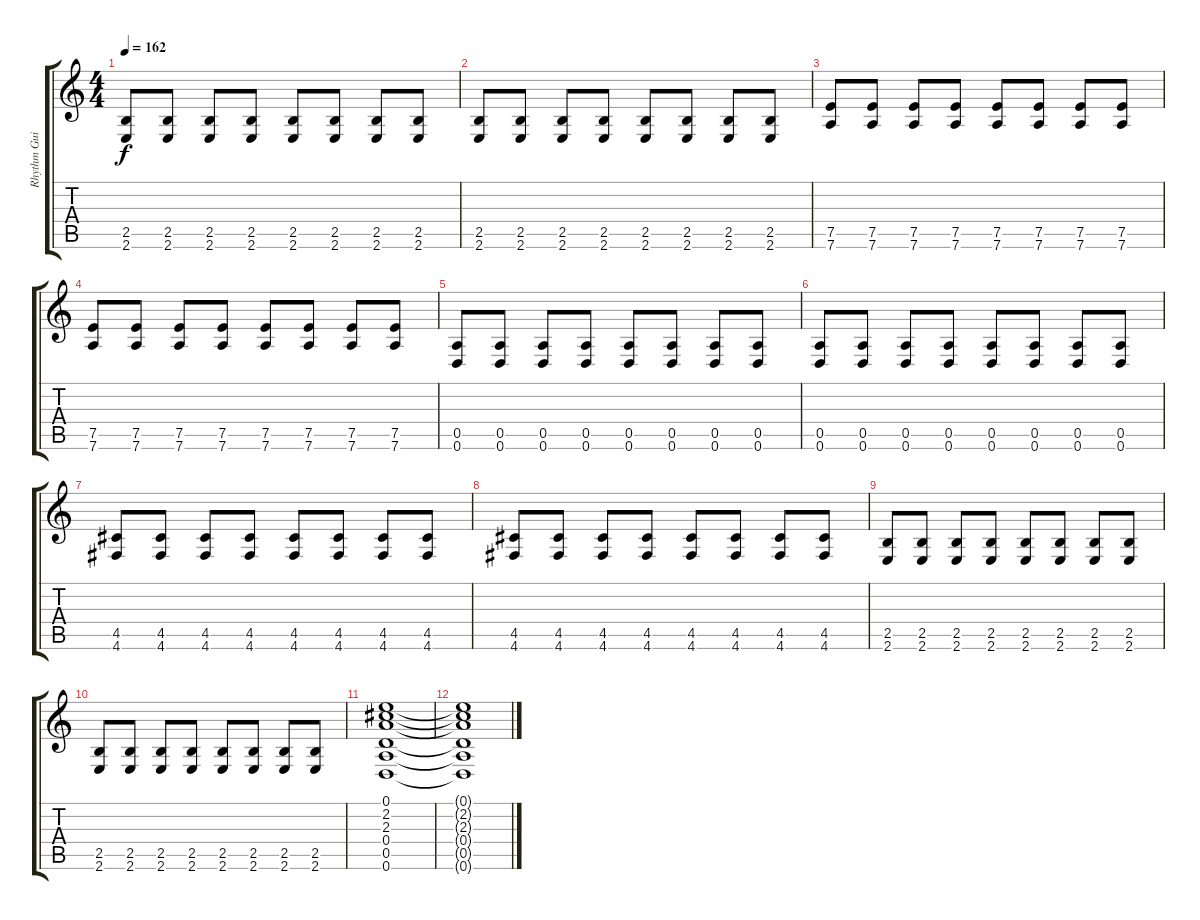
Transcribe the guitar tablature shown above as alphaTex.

\track ("Rhythm Guitar 2" "Rhythm Gui") {instrument distortionguitar}
\staff {score tabs}
\tuning (E4 B3 G3 D3 A2 D2) {hide}
\ts (4 4)
\tempo 162
\clef g2
\ks c
(2.5 2.6).8{dy f} (2.5 2.6).8 (2.5 2.6).8 (2.5 2.6).8 (2.5 2.6).8 (2.5 2.6).8 (2.5 2.6).8 (2.5 2.6).8 |
(2.5 2.6).8 (2.5 2.6).8 (2.5 2.6).8 (2.5 2.6).8 (2.5 2.6).8 (2.5 2.6).8 (2.5 2.6).8 (2.5 2.6).8 |
(7.5 7.6).8 (7.5 7.6).8 (7.5 7.6).8 (7.5 7.6).8 (7.5 7.6).8 (7.5 7.6).8 (7.5 7.6).8 (7.5 7.6).8 |
(7.5 7.6).8 (7.5 7.6).8 (7.5 7.6).8 (7.5 7.6).8 (7.5 7.6).8 (7.5 7.6).8 (7.5 7.6).8 (7.5 7.6).8 |
(0.5 0.6).8 (0.5 0.6).8 (0.5 0.6).8 (0.5 0.6).8 (0.5 0.6).8 (0.5 0.6).8 (0.5 0.6).8 (0.5 0.6).8 |
(0.5 0.6).8 (0.5 0.6).8 (0.5 0.6).8 (0.5 0.6).8 (0.5 0.6).8 (0.5 0.6).8 (0.5 0.6).8 (0.5 0.6).8 |
(4.5 4.6).8 (4.5 4.6).8 (4.5 4.6).8 (4.5 4.6).8 (4.5 4.6).8 (4.5 4.6).8 (4.5 4.6).8 (4.5 4.6).8 |
(4.5 4.6).8 (4.5 4.6).8 (4.5 4.6).8 (4.5 4.6).8 (4.5 4.6).8 (4.5 4.6).8 (4.5 4.6).8 (4.5 4.6).8 |
(2.5 2.6).8 (2.5 2.6).8 (2.5 2.6).8 (2.5 2.6).8 (2.5 2.6).8 (2.5 2.6).8 (2.5 2.6).8 (2.5 2.6).8 |
(2.5 2.6).8 (2.5 2.6).8 (2.5 2.6).8 (2.5 2.6).8 (2.5 2.6).8 (2.5 2.6).8 (2.5 2.6).8 (2.5 2.6).8 |
(0.1 2.2 2.3 0.4 0.5 0.6).1 |
(0.1{t} 2.2{t} 2.3{t} 0.4{t} 0.5{t} 0.6{t}).1
